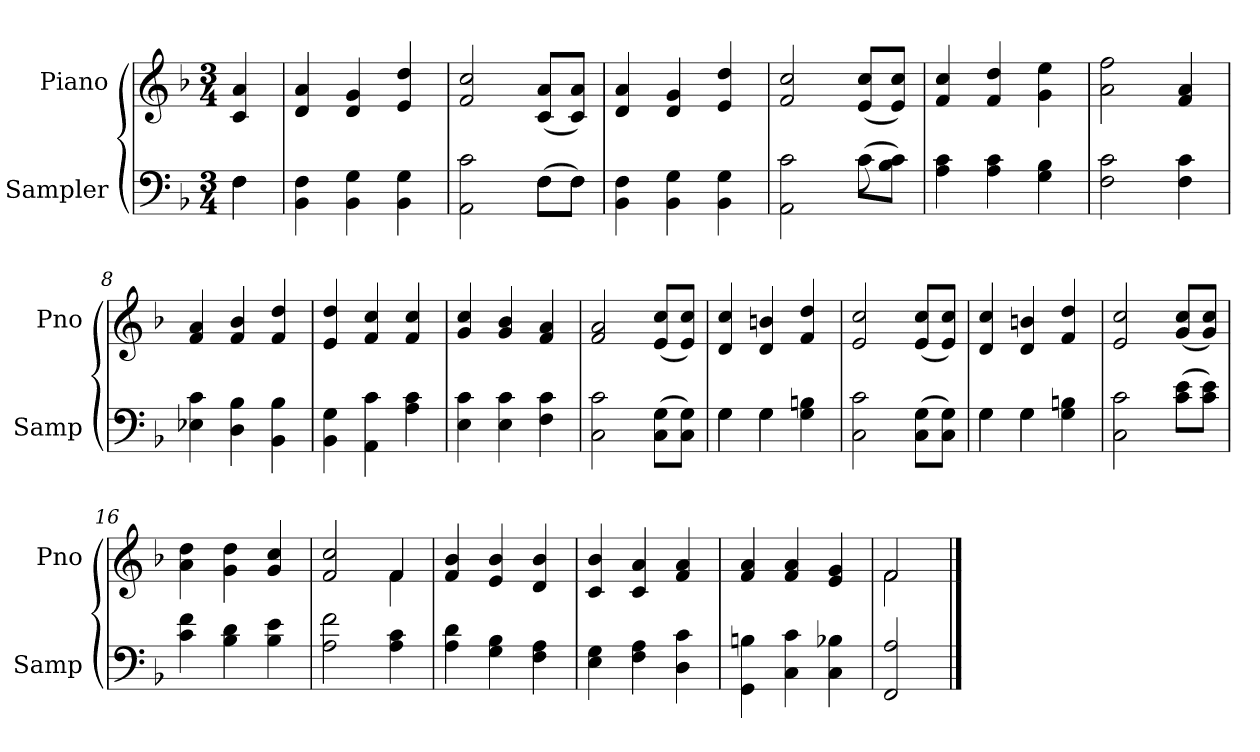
**kern	**kern
*part2	*part1
*staff2	*staff1
*I"Sampler	*I"Piano
*I'Samp	*I'Pno
*clefF4	*clefG2
*k[b-]	*k[b-]
*F:	*F:
*M3/4	*M3/4
=1	=1
*^	*
4F\	4F	4c 4a
*v	*v	*
=2	=2
4BB- 4F	4d 4a
4BB- 4G	4d 4g
4BB- 4G	4e 4dd
=3	=3
*^	*
2AA 2c	2ryy	2f 2cc
(8F\L	8F\L	(8c/ 8a/L
8F\J)	8F\J	8c/ 8a/J)
*v	*v	*
=4	=4
4BB-\ 4F\	4d 4a
4BB-\ 4G\	4d 4g
4BB-\ 4G\	4e 4dd
=5	=5
*^	*
2AA\ 2c\	2ryy	2f 2cc
(8c\L	8c	(8e/ 8cc/L
8B-\ 8c\J)	8ryy	8e/ 8cc/J)
*v	*v	*
=6	=6
4A 4c	4f 4cc
4A 4c	4f 4dd
4G 4B-	4g 4ee
=7	=7
2F 2c	2a 2ff
4F 4c	4f 4a
=8	=8
4E-X 4c	4f 4a
4D 4B-	4f 4b-
4BB- 4B-	4f 4dd
=9	=9
4BB- 4G	4e 4dd
4AA 4c	4f 4cc
4A 4c	4f 4cc
=10	=10
4E 4c	4g 4cc
4E 4c	4g 4b-
4F 4c	4f 4a
=11	=11
2C 2c	2f 2a
(8C\ 8G\L	(8e/ 8cc/L
8C\ 8G\J)	8e/ 8cc/J)
=12	=12
*^	*
4G\	4G	4d 4cc
4G\	4G	4d 4bn
4G 4Bn	4ryy	4f 4dd
*v	*v	*
=13	=13
2C 2c	2e 2cc
(8C\ 8G\L	(8e/ 8cc/L
8C\ 8G\J)	8e/ 8cc/J)
=14	=14
*^	*
4G\	4G	4d 4cc
4G\	4G	4d 4bn
4G 4Bn	4ryy	4f 4dd
*v	*v	*
=15	=15
2C 2c	2e 2cc
(8c\ 8e\L	(8g/ 8cc/L
8c\ 8e\J)	8g/ 8cc/J)
=16	=16
4c 4f	4a 4dd
4B- 4d	4g 4dd
4B- 4e	4g 4cc
=17	=17
*	*^
2A 2f	2f 2cc	2ryy
4A 4c	4f/	4f
*	*v	*v
=18	=18
4A 4d	4f 4b-
4G 4B-	4e 4b-
4F 4A	4d 4b-
=19	=19
4E 4G	4c 4b-
4F 4A	4c 4a
4D 4c	4f 4a
=20	=20
4GG 4Bn	4f 4a
4C 4c	4f 4a
4C 4B-X	4e 4g
=21	=21
*	*^
2FF 2A	2f/	2f
*	*v	*v
==	==
*-	*-
